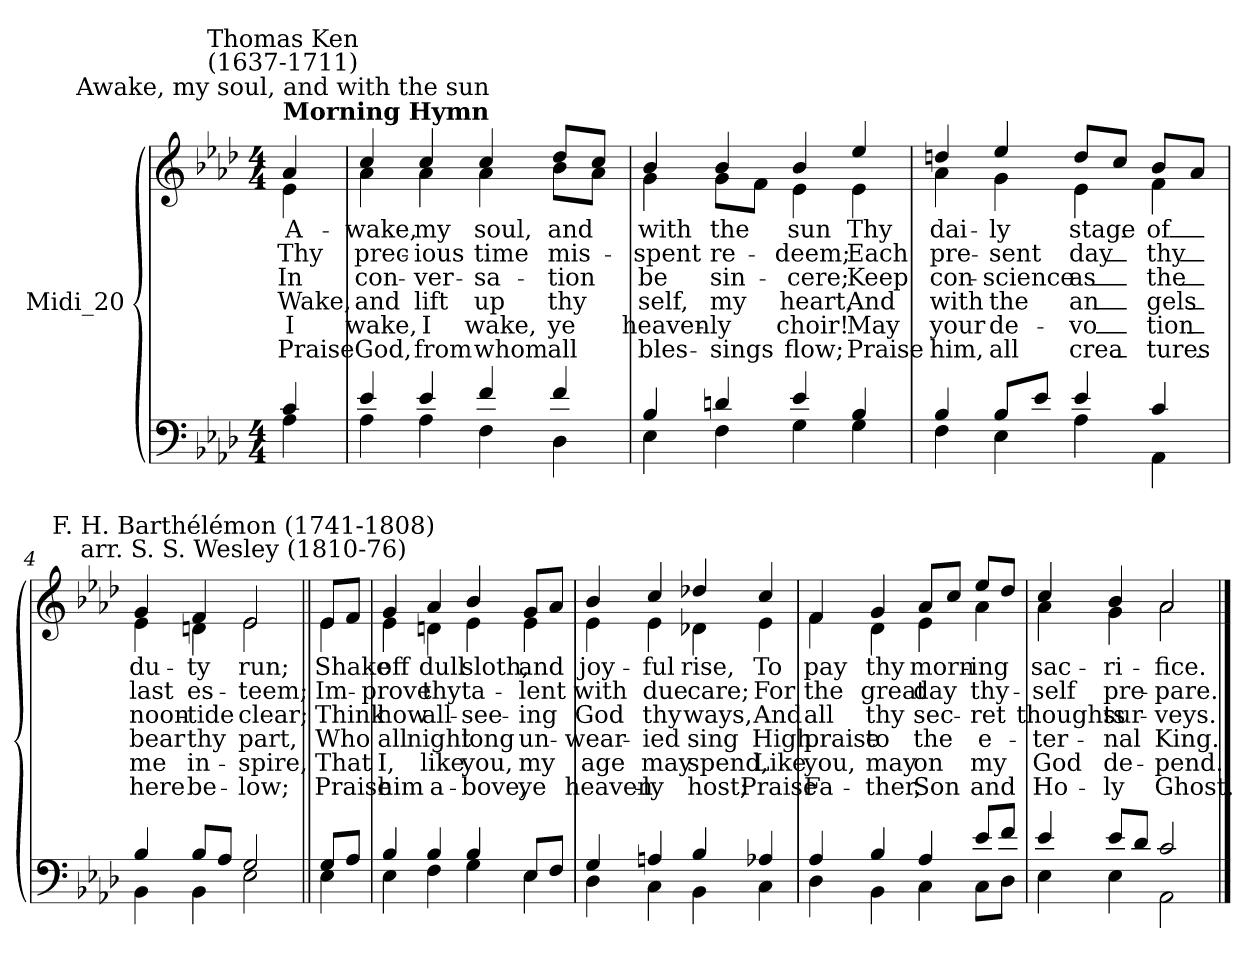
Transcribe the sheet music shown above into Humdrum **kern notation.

**kern	**kern	**text	**text	**text	**text	**text	**text
*part2	*part1	*part1	*part1	*part1	*part1	*part1	*part1
*staff2	*staff1	*staff1	*staff1	*staff1	*staff1	*staff1	*staff1
*I"Midi_20	*I"Midi_20	*	*	*	*	*	*
*clefF4	*clefG2	*	*	*	*	*	*
*k[b-e-a-d-]	*k[b-e-a-d-]	*	*	*	*	*	*
*A-:	*A-:	*	*	*	*	*	*
*M4/4	*M4/4	*	*	*	*	*	*
=	=	=	=	=	=	=	=
*^	*^	*	*	*	*	*	*
!	!	!LO:TX:a:B:t=Morning Hymn	!	!	!	!	!	!	!
!	!	!LO:TX:a:cj:t=Awake, my soul, and with the sun	!	!	!	!	!	!	!
!	!	!LO:TX:a:cj:t=Thomas Ken\n(1637-1711)	!	!	!	!	!	!	!
!	!	!	!	!LO:LY:b	!LO:LY:b	!LO:LY:b	!LO:LY:b	!LO:LY:b	!LO:LY:b
4c/	4A-\	4a-/	4e-\	A-	-Thy	In	Wake,	I	Praise
=1	=1	=1	=1	=1	=1	=1	=1	=1	=1
!	!	!	!	!LO:LY:b	!LO:LY:b	!LO:LY:b	!LO:LY:b	!LO:LY:b	!LO:LY:b
4e-/	4A-\	4cc/	4a-\	wake,	prec-	-con-	-and	wake,	God,
!	!	!	!	!LO:LY:b	!LO:LY:b	!LO:LY:b	!LO:LY:b	!LO:LY:b	!LO:LY:b
4e-/	4A-\	4cc/	4a-\	my	ious	ver-	-lift	I	from
!	!	!	!	!LO:LY:b	!LO:LY:b	!LO:LY:b	!LO:LY:b	!LO:LY:b	!LO:LY:b
4f/	4F\	4cc/	4a-\	soul,	time	sa-	-up	wake,	whom
!	!	!	!	!LO:LY:b	!LO:LY:b	!LO:LY:b	!LO:LY:b	!LO:LY:b	!LO:LY:b
4f/	4D-\	8dd-/L	8b-\L	and	mis-	tion	thy	ye	all
.	.	8cc/J	8a-\J	.	.	.	.	.	.
=2	=2	=2	=2	=2	=2	=2	=2	=2	=2
!	!	!	!	!LO:LY:b	!LO:LY:b	!LO:LY:b	!LO:LY:b	!LO:LY:b	!LO:LY:b
4B-/	4E-\	4b-/	4g\	with	spent	be	self,	heaven-	-bles-
!	!	!	!	!LO:LY:b	!LO:LY:b	!LO:LY:b	!LO:LY:b	!LO:LY:b	!LO:LY:b
4dn/	4F\	4b-/	8g\L	-the	re-	sin-	my	ly	sings
.	.	.	8f\J	.	.	.	.	.	.
!	!	!	!	!LO:LY:b	!LO:LY:b	!LO:LY:b	!LO:LY:b	!LO:LY:b	!LO:LY:b
4e-/	4G\	4b-/	4e-\	sun	deem;	cere;	heart,	choir!	flow;
!	!	!	!	!LO:LY:b	!LO:LY:b	!LO:LY:b	!LO:LY:b	!LO:LY:b	!LO:LY:b
4B-/	4G\	4ee-/	4e-\	Thy	Each	Keep	And	May	Praise
=3	=3	=3	=3	=3	=3	=3	=3	=3	=3
!	!	!	!	!LO:LY:b	!LO:LY:b	!LO:LY:b	!LO:LY:b	!LO:LY:b	!LO:LY:b
4B-/	4F\	4ddn/	4a-\	dai-	-pre-	-con-	-with	your	him,
!	!	!	!	!LO:LY:b	!LO:LY:b	!LO:LY:b	!LO:LY:b	!LO:LY:b	!LO:LY:b
8B-/L	4E-\	4ee-/	4g\	ly	sent	science	the	de-	-all
8e-/J	.	.	.	.	.	.	.	.	.
!	!	!	!	!LO:LY:b	!LO:LY:b	!LO:LY:b	!LO:LY:b	!LO:LY:b	!LO:LY:b
4e-/	4A-\	8dd/L	4e-\	stage_	day_	as_	an-_	vo-_	crea-_
.	.	8cc/J	.	.	.	.	.	.	.
!	!	!	!	!LO:LY:b	!LO:LY:b	!LO:LY:b	!LO:LY:b	!LO:LY:b	!LO:LY:b
4c/	4AA-\	8b-/L	4f\	of_	thy_	the_	gels_	tion_	tures_
.	.	8a-/J	.	.	.	.	.	.	.
=4	=4	=4	=4	=4	=4	=4	=4	=4	=4
!	!	!	!	!LO:LY:b	!LO:LY:b	!LO:LY:b	!LO:LY:b	!LO:LY:b	!LO:LY:b
4B-/	4BB-\	4g/	4e-\	du-	-last	noon-	-bear	me	here
!	!	!	!	!LO:LY:b	!LO:LY:b	!LO:LY:b	!LO:LY:b	!LO:LY:b	!LO:LY:b
8B-/L	4BB-\	4f/	4dn\	ty	es-	-tide	thy	in-	-be-
8A-/J	.	.	.	.	.	.	.	.	.
!	!	!LO:TX:a:cj:t=F. H. Barthélémon (1741-1808)\narr. S. S. Wesley (1810-76)	!	!	!	!	!	!	!
!	!	!	!	!LO:LY:b	!LO:LY:b	!LO:LY:b	!LO:LY:b	!LO:LY:b	!LO:LY:b
2G/	2E-\	2e-/	2e-\	-run;	teem;	clear;	part,	spire,	low;
!!LO:LB:g=z	!!
=5||	=5||	=5||	=5||	=5||	=5||	=5||	=5||	=5||	=5||
!	!	!	!	!LO:LY:b	!LO:LY:b	!LO:LY:b	!LO:LY:b	!LO:LY:b	!LO:LY:b
8G/L	4E-\	8e-/L	4e-\	Shake	Im-	Think	Who	That	Praise
8A-/J	.	8f/J	.	.	.	.	.	.	.
=6	=6	=6	=6	=6	=6	=6	=6	=6	=6
!	!	!	!	!LO:LY:b	!LO:LY:b	!LO:LY:b	!LO:LY:b	!LO:LY:b	!LO:LY:b
4B-/	4E-\	4g/	4e-\	off	prove	how	all	I,	him
!	!	!	!	!LO:LY:b	!LO:LY:b	!LO:LY:b	!LO:LY:b	!LO:LY:b	!LO:LY:b
4B-/	4F\	4a-/	4dn\	dull	thy	all-	-night	like	a-
!	!	!	!	!LO:LY:b	!LO:LY:b	!LO:LY:b	!LO:LY:b	!LO:LY:b	!LO:LY:b
4B-/	4G\	4b-/	4e-\	-sloth,	ta-	-see-	-long	you,	bove,
!	!	!	!	!LO:LY:b	!LO:LY:b	!LO:LY:b	!LO:LY:b	!LO:LY:b	!LO:LY:b
8E-/L	4E-\	8g/L	4e-\	and	lent	ing	un-	my	ye
8F/J	.	8a-/J	.	.	.	.	.	.	.
=7	=7	=7	=7	=7	=7	=7	=7	=7	=7
!	!	!	!	!LO:LY:b	!LO:LY:b	!LO:LY:b	!LO:LY:b	!LO:LY:b	!LO:LY:b
4G/	4D-\	4b-/	4e-\	joy-	-with	God	wear-	-age	heaven-
!	!	!	!	!LO:LY:b	!LO:LY:b	!LO:LY:b	!LO:LY:b	!LO:LY:b	!LO:LY:b
4An/	4C\	4cc/	4e-\	-ful	due	thy	ied	may	ly
!	!	!	!	!LO:LY:b	!LO:LY:b	!LO:LY:b	!LO:LY:b	!LO:LY:b	!LO:LY:b
4B-/	4BB-\	4dd-X/	4d-X\	rise,	care;	ways,	sing	spend,	host;
!	!	!	!	!LO:LY:b	!LO:LY:b	!LO:LY:b	!LO:LY:b	!LO:LY:b	!LO:LY:b
4A-X/	4C\	4cc/	4e-\	To	For	And	High	Like	Praise
=8	=8	=8	=8	=8	=8	=8	=8	=8	=8
!	!	!	!	!LO:LY:b	!LO:LY:b	!LO:LY:b	!LO:LY:b	!LO:LY:b	!LO:LY:b
4A-/	4D-\	4f/	4f\	pay	the	all	praise	you,	Fa-
!	!	!	!	!LO:LY:b	!LO:LY:b	!LO:LY:b	!LO:LY:b	!LO:LY:b	!LO:LY:b
4B-/	4BB-\	4g/	4d-\	-thy	great	thy	to	may	ther,
!	!	!	!	!LO:LY:b	!LO:LY:b	!LO:LY:b	!LO:LY:b	!LO:LY:b	!LO:LY:b
4A-/	4C\	8a-/L	4e-\	morn-	day	sec-	the	on	Son
.	.	8cc/J	.	.	.	.	.	.	.
!	!	!	!	!LO:LY:b	!LO:LY:b	!LO:LY:b	!LO:LY:b	!LO:LY:b	!LO:LY:b
8e-/L	8C\L	8ee-/L	4a-\	ing	thy-	ret	e-	my	and
8f/J	8D-\J	8dd-/J	.	.	.	.	.	.	.
=9	=9	=9	=9	=9	=9	=9	=9	=9	=9
!	!	!	!	!LO:LY:b	!LO:LY:b	!LO:LY:b	!LO:LY:b	!LO:LY:b	!LO:LY:b
4e-/	4E-\	4cc/	4a-\	sac-	-self	thoughts	ter-	-God	Ho-
!	!	!	!	!LO:LY:b	!LO:LY:b	!LO:LY:b	!LO:LY:b	!LO:LY:b	!LO:LY:b
8e-/L	4E-\	4b-/	4g\	-ri-	-pre-	-sur-	-nal	de-	-ly
8d-/J	.	.	.	.	.	.	.	.	.
!	!	!	!	!LO:LY:b	!LO:LY:b	!LO:LY:b	!LO:LY:b	!LO:LY:b	!LO:LY:b
2c/	2AA-\	2a-/	2a-\	fice.	pare.	veys.	King.	pend.	Ghost.
*v	*v	*	*	*	*	*	*	*	*
*	*v	*v	*	*	*	*	*	*
==	==	==	==	==	==	==	==
*-	*-	*-	*-	*-	*-	*-	*-
